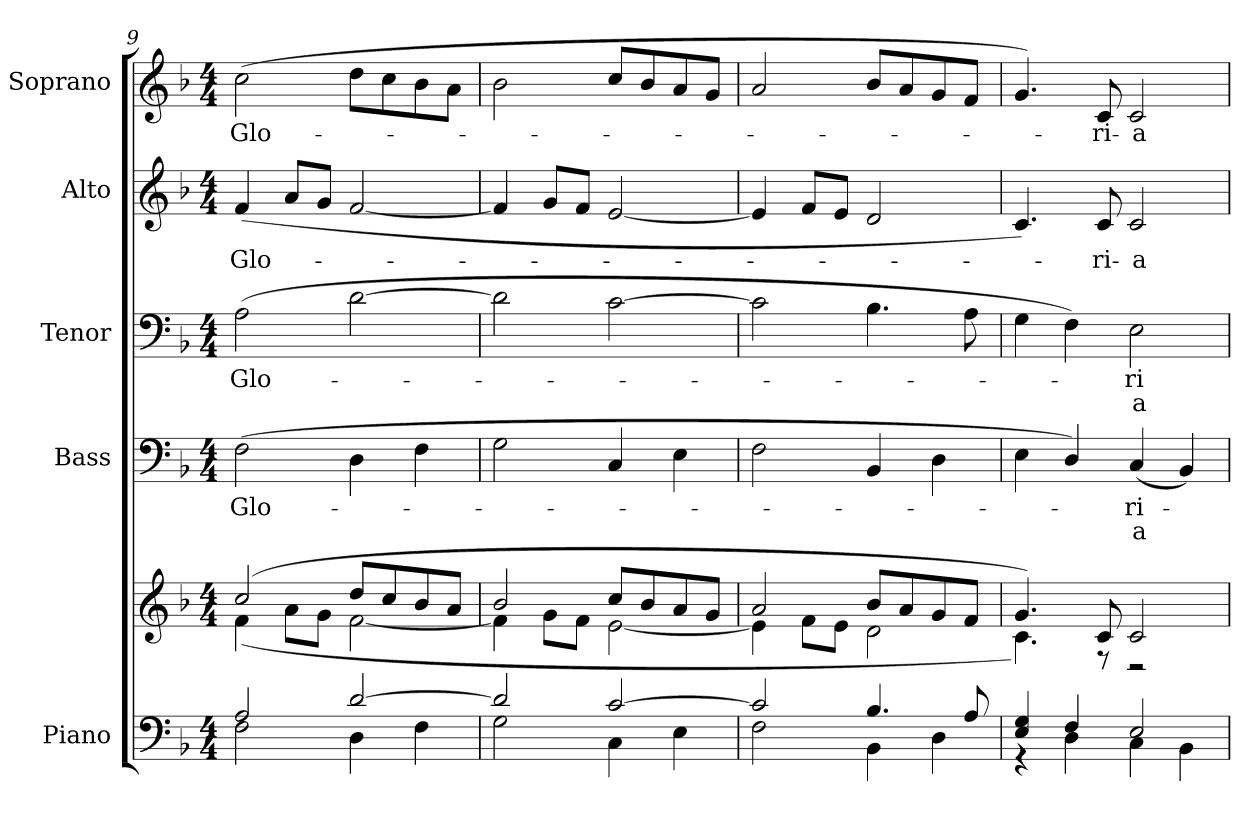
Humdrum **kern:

**kern	**kern	**kern	**text	**text	**kern	**text	**text	**kern	**text	**kern	**text
*part5	*part5	*part4	*part4	*part4	*part3	*part3	*part3	*part2	*part2	*part1	*part1
*staff6	*staff5	*staff4	*staff4	*staff4	*staff3	*staff3	*staff3	*staff2	*staff2	*staff1	*staff1
*I"Piano	*	*I"Bass	*	*	*I"Tenor	*	*	*I"Alto	*	*I"Soprano	*
*I'Pno.	*	*I'B.	*	*	*I'T.	*	*	*I'A.	*	*I'S.	*
!!LO:PB:g=z
*clefF4	*clefG2	*clefF4	*	*	*clefF4	*	*	*clefG2	*	*clefG2	*
*k[b-]	*k[b-]	*k[b-]	*	*	*k[b-]	*	*	*k[b-]	*	*k[b-]	*
*F:	*F:	*F:	*	*	*F:	*	*	*F:	*	*F:	*
*M4/4	*M4/4	*M4/4	*	*	*M4/4	*	*	*M4/4	*	*M4/4	*
=9	=9	=9	=9	=9	=9	=9	=9	=9	=9	=9	=9
*^	*^	*	*	*	*	*	*	*	*	*	*
!	!	!	!	!	!LO:LY:b:color=#000000	!	!	!	!	!	!	!	!
!	!	!	!	!	!	!	!	!LO:LY:b:color=#000000	!	!	!	!	!
!	!	!	!	!	!	!	!	!	!	!	!LO:LY:b:color=#000000	!	!
!	!	!	!	!	!	!	!	!	!	!	!	!	!LO:LY:b:color=#000000
2Ai/	2Fi\	(2cci/	(4fi\	(2Fi\	Glo-	.	(2Ai\	Glo-	.	(4fi/	Glo-	(2cci\	Glo-
.	.	.	8ai\L	.	.	.	.	.	.	8ai/L	.	.	.
.	.	.	8gi\J	.	.	.	.	.	.	8gi/J	.	.	.
[>2di/	4Di\	8ddi/L	[<2fi\	4Di\	.	.	[>2di\	.	.	[<2fi/	.	8ddi\L	.
.	.	8cci/	.	.	.	.	.	.	.	.	.	8cci\	.
.	4Fi\	8b-i/	.	4Fi\	.	.	.	.	.	.	.	8b-i\	.
.	.	8ai/J	.	.	.	.	.	.	.	.	.	8ai\J	.
=10	=10	=10	=10	=10	=10	=10	=10	=10	=10	=10	=10	=10	=10
2di/]	2Gi\	2b-i/	4fi\]	2Gi\	.	.	2di\]	.	.	4fi/]	.	2b-i\	.
.	.	.	8gi\L	.	.	.	.	.	.	8gi/L	.	.	.
.	.	.	8fi\J	.	.	.	.	.	.	8fi/J	.	.	.
[>2ci/	4Ci\	8cci/L	[<2ei\	4Ci/	.	.	[>2ci\	.	.	[<2ei/	.	8cci/L	.
.	.	8b-i/	.	.	.	.	.	.	.	.	.	8b-i/	.
.	4Ei\	8ai/	.	4Ei\	.	.	.	.	.	.	.	8ai/	.
.	.	8gi/J	.	.	.	.	.	.	.	.	.	8gi/J	.
=11	=11	=11	=11	=11	=11	=11	=11	=11	=11	=11	=11	=11	=11
2ci/]	2Fi\	2ai/	4ei\]	2Fi\	.	.	2ci\]	.	.	4ei/]	.	2ai/	.
.	.	.	8fi\L	.	.	.	.	.	.	8fi/L	.	.	.
.	.	.	8ei\J	.	.	.	.	.	.	8ei/J	.	.	.
4.B-i/	4BB-i\	8b-i/L	2di\	4BB-i/	.	.	4.B-i\	.	.	2di/	.	8b-i/L	.
.	.	8ai/	.	.	.	.	.	.	.	.	.	8ai/	.
.	4Di\	8gi/	.	4Di\	.	.	.	.	.	.	.	8gi/	.
8Ai/	.	8fi/J	.	.	.	.	8Ai\	.	.	.	.	8fi/J	.
=12	=12	=12	=12	=12	=12	=12	=12	=12	=12	=12	=12	=12	=12
4Ei/ 4Gi	4r	4.gi/)	4.ci\)	4Ei\	.	.	4Gi\	.	.	4.ci/)	.	4.gi/)	.
4Fi/	4Di\	.	.	4Di/)	.	.	4Fi\)	.	.	.	.	.	.
!	!	!	!	!	!	!	!	!	!	!	!LO:LY:b:color=#000000	!	!
!	!	!	!	!	!	!	!	!	!	!	!	!	!LO:LY:b:color=#000000
.	.	8ci/	8r	.	.	.	.	.	.	8ci/	-ri-	8ci/	-ri-
!	!	!	!	!	!LO:LY:b:color=#000000	!LO:LY:b:color=#000000	!	!	!	!	!	!	!
!	!	!	!	!	!	!	!	!LO:LY:b:color=#000000	!LO:LY:b:color=#000000	!	!	!	!
!	!	!	!	!	!	!	!	!	!	!	!LO:LY:b:color=#000000	!	!
!	!	!	!	!	!	!	!	!	!	!	!	!	!LO:LY:b:color=#000000
2Ei/	4Ci\	2ci/	2r	(4Ci/	-ri-	-a	2Ei\	-ri-	-a	2ci/	-a	2ci/	-a
.	4BB-i\	.	.	4BB-i/)	.	.	.	.	.	.	.	.	.
*v	*v	*	*	*	*	*	*	*	*	*	*	*	*
*	*v	*v	*	*	*	*	*	*	*	*	*	*
=	=	=	=	=	=	=	=	=	=	=	=
*-	*-	*-	*-	*-	*-	*-	*-	*-	*-	*-	*-
